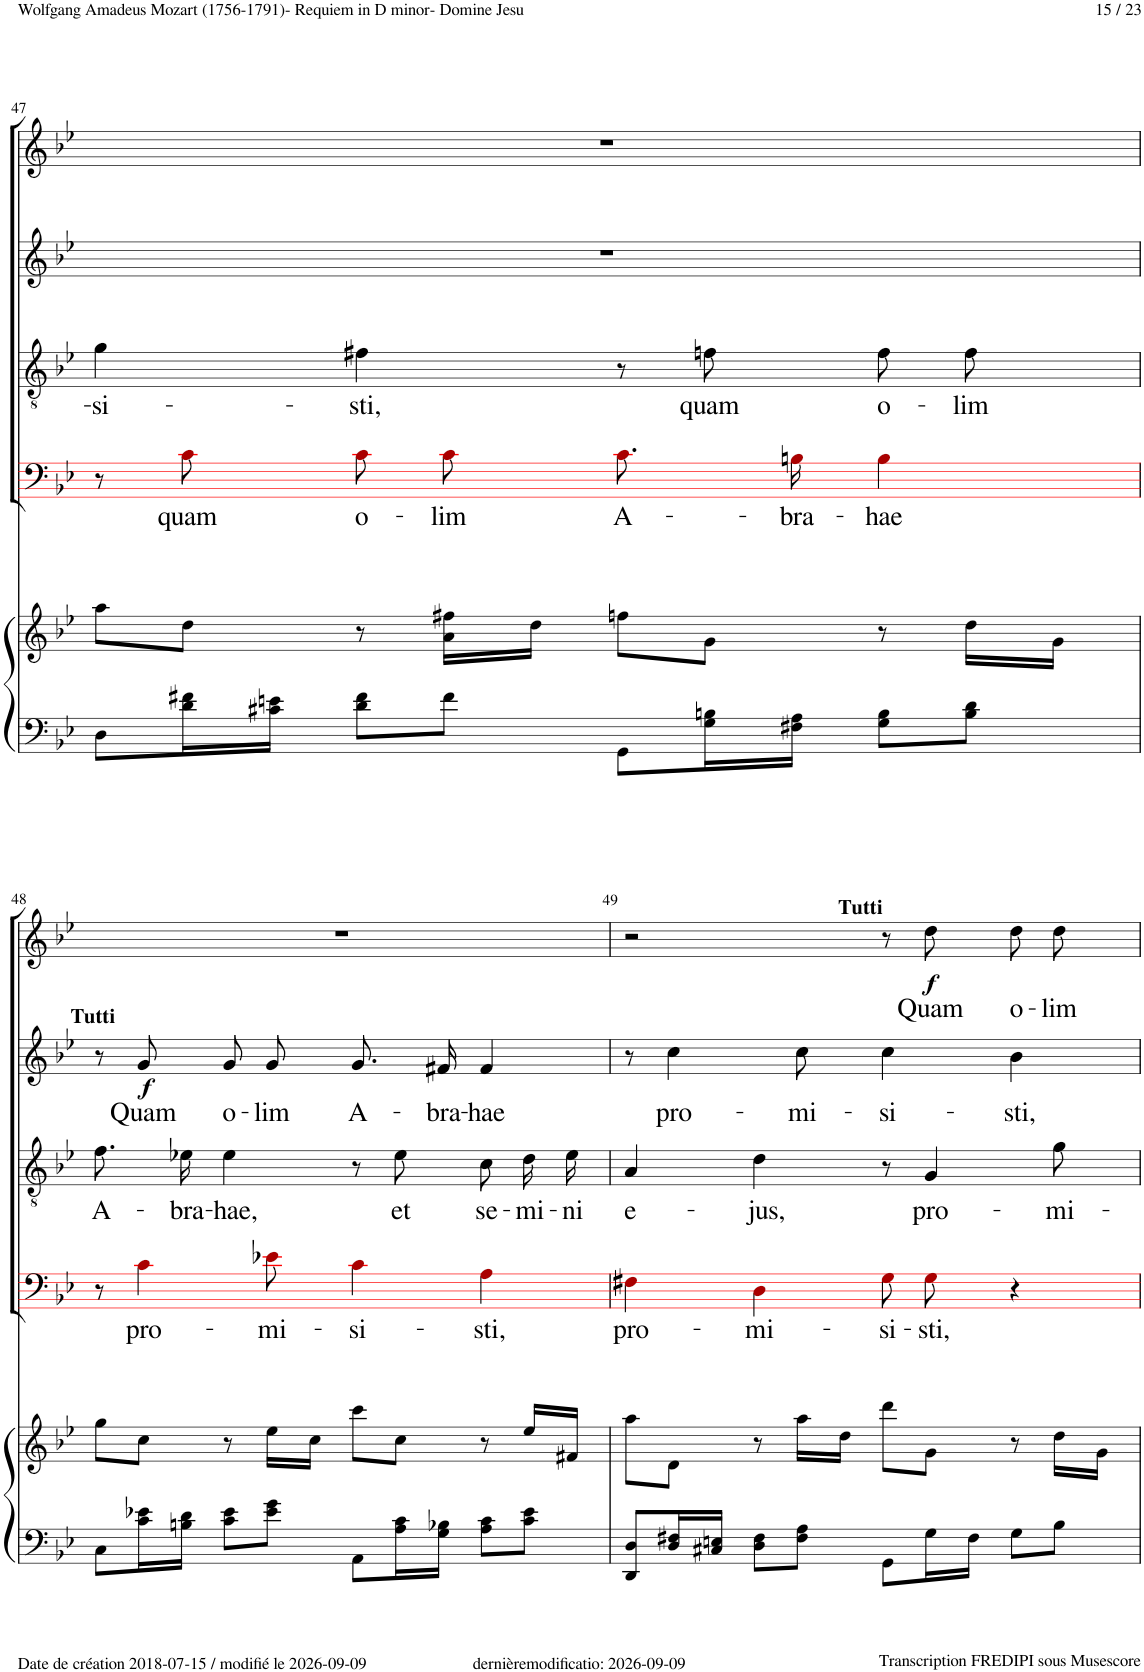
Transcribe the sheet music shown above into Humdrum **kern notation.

**kern	**kern	**kern	**text	**kern	**text	**kern	**text	**dynam	**kern	**text	**dynam
*part5	*part5	*part4	*part4	*part3	*part3	*part2	*part2	*part2	*part1	*part1	*part1
*staff6	*staff5	*staff4	*staff4	*staff3	*staff3	*staff2	*staff2	*staff2	*staff1	*staff1	*staff1
*I"Piano	*	*I"Bass	*	*I"Tenor	*	*I"Alto	*	*	*I"Soprano	*	*
*I'Pno	*	*	*	*	*	*	*	*	*	*	*
!!LO:PB:g=z
*clefF4	*clefG2	*clefF4	*	*clefGv2	*	*clefG2	*	*	*clefG2	*	*
*	*	*ITrd8c14	*	*	*	*	*	*	*	*	*
*k[b-e-]	*k[b-e-]	*k[b-e-]	*	*k[b-e-]	*	*k[b-e-]	*	*	*k[b-e-]	*	*
*M4/4	*M4/4	*M4/4	*	*M4/4	*	*M4/4	*	*	*M4/4	*	*
*met(c)	*met(c)	*met(c)	*	*met(c)	*	*met(c)	*	*	*met(c)	*	*
=47	=47	=47	=47	=47	=47	=47	=47	=47	=47	=47	=47
!	!	!	!	!	!LO:LY:b	!	!	!	!	!	!
8D\L	8aa\L	8r	.	4g!\	-si-	1r	.	.	1r	.	.
!	!	!	!LO:LY:b	!	!	!	!	!	!	!	!
16d\ 16f#X\L	8dd\J	8c!i\	quam	.	.	.	.	.	.	.	.
16c#X\ 16en\JJ	.	.	.	.	.	.	.	.	.	.	.
!	!	!	!LO:LY:b	!	!LO:LY:b	!	!	!	!	!	!
8d\ 8f#\L	8r	8c!i\L	o-	4f#X!\	-sti,	.	.	.	.	.	.
!	!	!	!LO:LY:b	!	!	!	!	!	!	!	!
8f#\J	16a\ 16ff#X\LL	8c!i\J	-lim	.	.	.	.	.	.	.	.
.	16dd\JJ	.	.	.	.	.	.	.	.	.	.
!	!	!	!LO:LY:b	!	!	!	!	!	!	!	!
8GG\L	8ffn\L	8.c!i\L	A-	8r	.	.	.	.	.	.	.
!	!	!	!	!	!LO:LY:b	!	!	!	!	!	!
16G\ 16Bn\L	8g\J	.	.	8fn!\	quam	.	.	.	.	.	.
!	!	!	!LO:LY:b	!	!	!	!	!	!	!	!
16F#X\ 16A\JJ	.	16Bn!i\Jk	-bra-	.	.	.	.	.	.	.	.
!	!	!	!LO:LY:b	!	!LO:LY:b	!	!	!	!	!	!
8G\ 8B\L	8r	4B!i\	-hae	8f!\L	o-	.	.	.	.	.	.
!	!	!	!	!	!LO:LY:b	!	!	!	!	!	!
8B\ 8d\J	16dd\LL	.	.	8f!\J	-lim	.	.	.	.	.	.
.	16g\JJ	.	.	.	.	.	.	.	.	.	.
!!LO:LB:g=z
=48	=48	=48	=48	=48	=48	=48	=48	=48	=48	=48	=48
!	!	!	!	!	!LO:LY:b	!	!	!	!	!	!
8C\L	8gg\L	8r	.	8.f!\L	A-	8r	.	.	1r	.	.
!	!	!	!	!	!	!LO:TX:a:B:t=Tutti	!	!	!	!	!
!	!	!	!LO:LY:b	!	!	!	!LO:LY:b	!LO:DY:b	!	!	!
16c\ 16e-X\L	8cc\J	4c!i\	pro-	.	.	8g!/	Quam	f	.	.	.
!	!	!	!	!	!LO:LY:b	!	!	!	!	!	!
16Bn\ 16d\JJ	.	.	.	16e-X!\Jk	-bra-	.	.	.	.	.	.
!	!	!	!	!	!LO:LY:b	!	!LO:LY:b	!	!	!	!
8c\ 8e-\L	8r	.	.	4e-!\	-hae,	8g!/L	o-	.	.	.	.
!	!	!	!LO:LY:b	!	!	!	!LO:LY:b	!	!	!	!
8e-\ 8g\J	16ee-\LL	8e-X!i\	-mi-	.	.	8g!/J	-lim	.	.	.	.
.	16cc\JJ	.	.	.	.	.	.	.	.	.	.
!	!	!	!LO:LY:b	!	!	!	!LO:LY:b	!	!	!	!
8AA\L	8ccc\L	4c!i\	-si-	8r	.	8.g!/L	A-	.	.	.	.
!	!	!	!	!	!LO:LY:b	!	!	!	!	!	!
16A\ 16c\L	8cc\J	.	.	8e-!\	et	.	.	.	.	.	.
!	!	!	!	!	!	!	!LO:LY:b	!	!	!	!
16G\ 16B-X\JJ	.	.	.	.	.	16f#X!/Jk	-bra-	.	.	.	.
!	!	!	!LO:LY:b	!	!LO:LY:b	!	!LO:LY:b	!	!	!	!
8A\ 8c\L	8r	4A'~!i\	-sti,	8c!\L	se-	4f#!/	-hae	.	.	.	.
!	!	!	!	!	!LO:LY:b	!	!	!	!	!	!
8c\ 8e-\J	16ee-/LL	.	.	16d!\L	-mi-	.	.	.	.	.	.
!	!	!	!	!	!LO:LY:b	!	!	!	!	!	!
.	16f#X/JJ	.	.	16e-!\JJ	-ni	.	.	.	.	.	.
=49	=49	=49	=49	=49	=49	=49	=49	=49	=49	=49	=49
!	!	!	!LO:LY:b	!	!LO:LY:b	!	!	!	!	!	!
8DD/ 8D/L	8aa\L	4F#X!i\	pro-	4A!/	e-	8r	.	.	2r	.	.
!	!	!	!	!	!	!	!LO:LY:b	!	!	!	!
16D/ 16F#X/L	8d\J	.	.	.	.	4cc!\	pro-	.	.	.	.
16C#X/ 16En/JJ	.	.	.	.	.	.	.	.	.	.	.
!	!	!	!LO:LY:b	!	!LO:LY:b	!	!	!	!	!	!
8D\ 8F#\L	8r	4D!i\	-mi-	4d!\	-jus,	.	.	.	.	.	.
!	!	!	!	!	!	!	!LO:LY:b	!	!	!	!
8F#\ 8A\J	16aa\LL	.	.	.	.	8cc!\	-mi-	.	.	.	.
.	16dd\JJ	.	.	.	.	.	.	.	.	.	.
!	!	!	!LO:LY:b	!	!	!	!LO:LY:b	!	!	!	!
8GG\L	8ddd\L	8G!i\L	-si-	8r	.	4cc!\	-si-	.	8r	.	.
!	!	!	!	!	!	!	!	!	!LO:TX:a:B:t=Tutti	!	!
!	!	!	!LO:LY:b	!	!LO:LY:b	!	!	!	!	!LO:LY:b	!LO:DY:b
16G\L	8g\J	8G!i\J	-sti,	4G!/	pro-	.	.	.	8dd!\	Quam	f
16F#\JJ	.	.	.	.	.	.	.	.	.	.	.
!	!	!	!	!	!	!	!LO:LY:b	!	!	!LO:LY:b	!
8G\L	8r	4r	.	.	.	4b-!\	-sti,	.	8dd!\L	o-	.
!	!	!	!	!	!LO:LY:b	!	!	!	!	!LO:LY:b	!
8B-\J	16dd\LL	.	.	8g!\	-mi-	.	.	.	8dd!\J	-lim	.
.	16g\JJ	.	.	.	.	.	.	.	.	.	.
=	=	=	=	=	=	=	=	=	=	=	=
*-	*-	*-	*-	*-	*-	*-	*-	*-	*-	*-	*-
